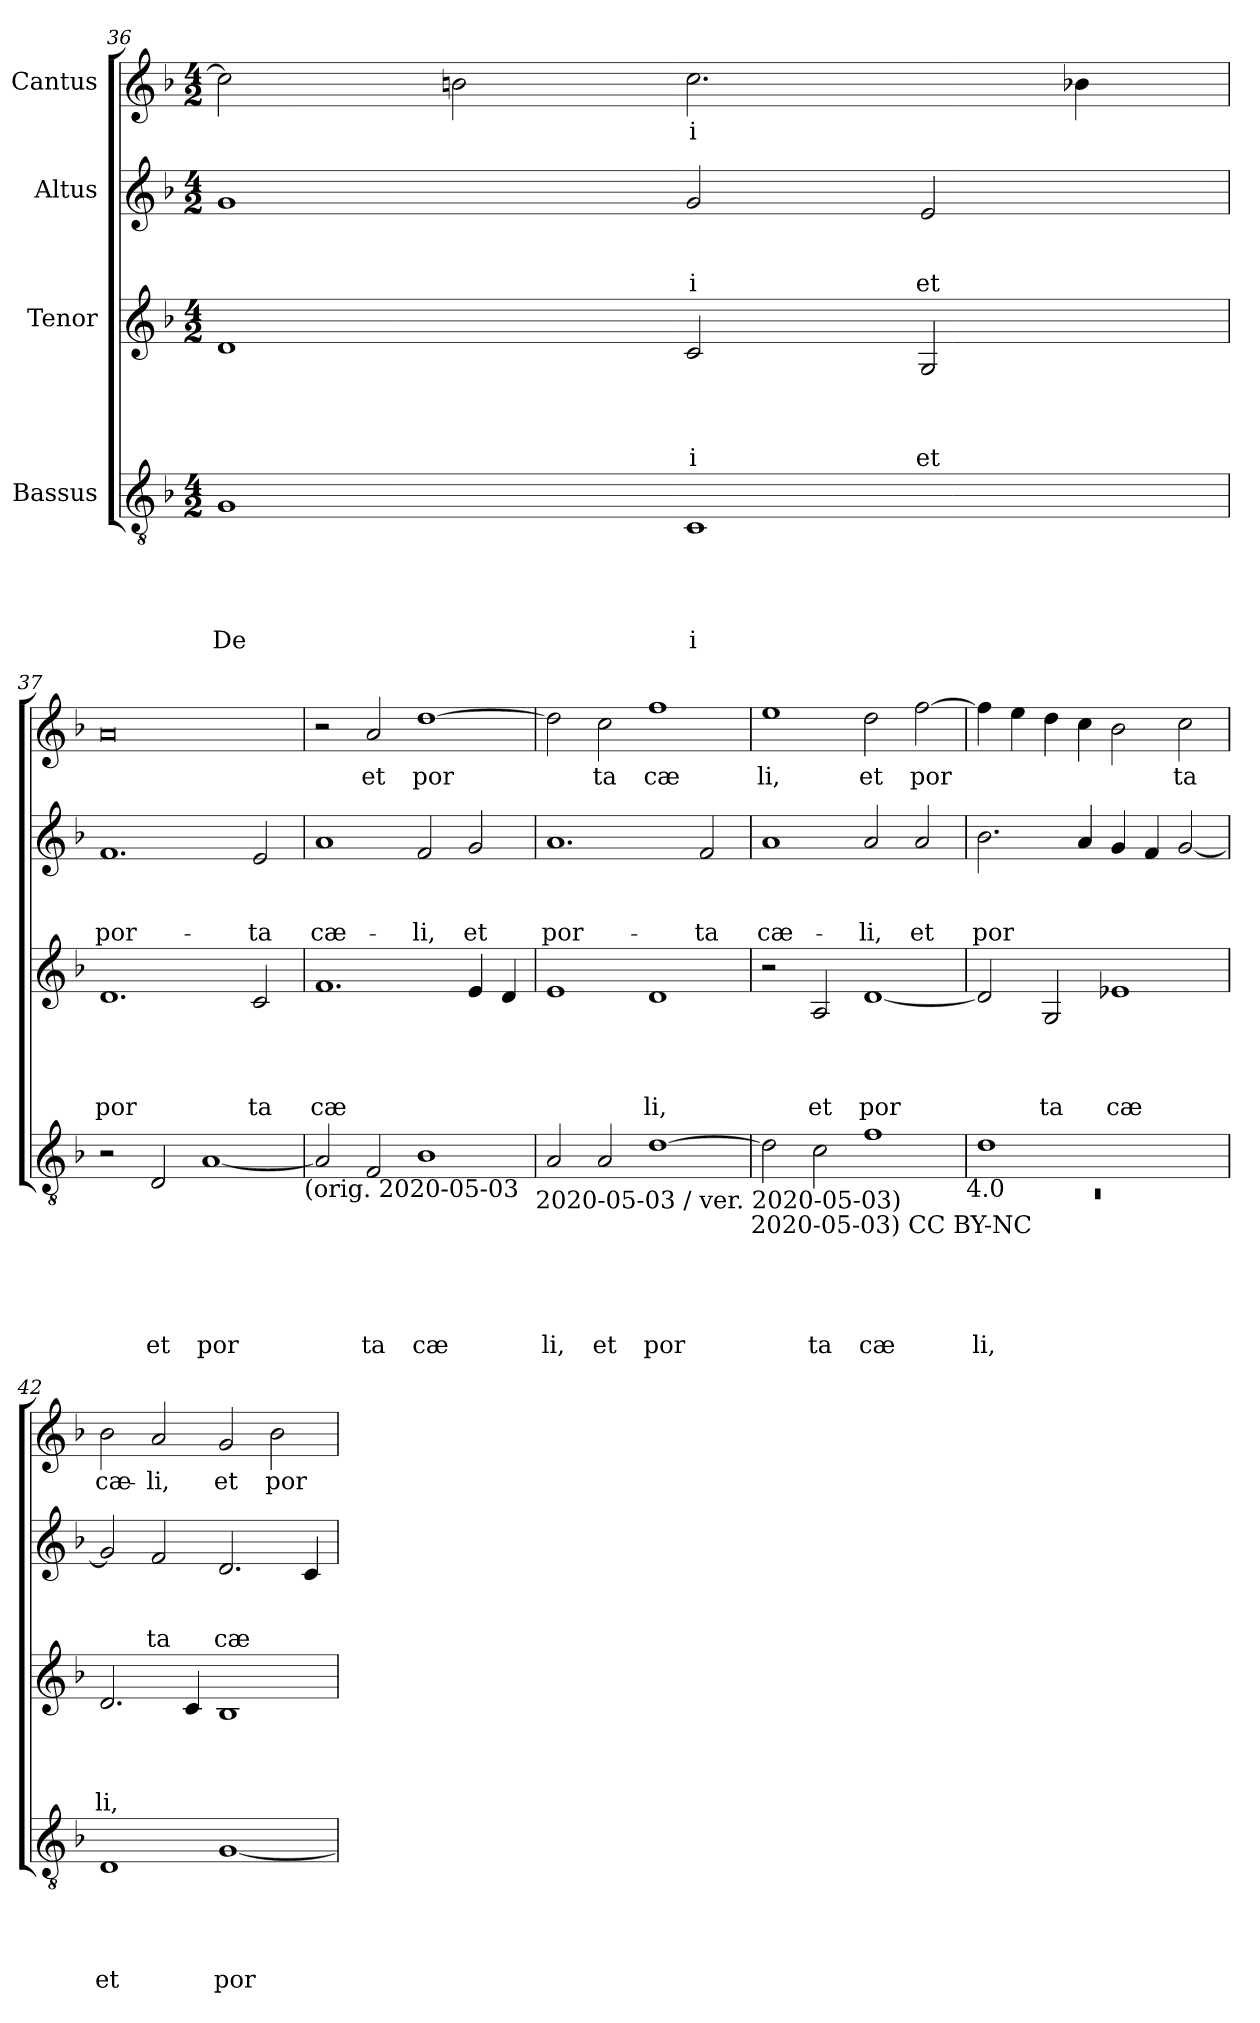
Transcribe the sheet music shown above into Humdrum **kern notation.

**kern	**text	**text	**text	**text	**text	**kern	**text	**text	**text	**text	**kern	**text	**text	**text	**kern	**text
*part4	*part4	*part4	*part4	*part4	*part4	*part3	*part3	*part3	*part3	*part3	*part2	*part2	*part2	*part2	*part1	*part1
*staff4	*staff4	*staff4	*staff4	*staff4	*staff4	*staff3	*staff3	*staff3	*staff3	*staff3	*staff2	*staff2	*staff2	*staff2	*staff1	*staff1
*I"Bassus	*	*	*	*	*	*I"Tenor	*	*	*	*	*I"Altus	*	*	*	*I"Cantus	*
*clefGv2	*	*	*	*	*	*clefG2	*	*	*	*	*clefG2	*	*	*	*clefG2	*
*k[b-]	*	*	*	*	*	*k[b-]	*	*	*	*	*k[b-]	*	*	*	*k[b-]	*
*F:	*	*	*	*	*	*F:	*	*	*	*	*F:	*	*	*	*F:	*
*M4/2	*	*	*	*	*	*M4/2	*	*	*	*	*M4/2	*	*	*	*M4/2	*
=36	=36	=36	=36	=36	=36	=36	=36	=36	=36	=36	=36	=36	=36	=36	=36	=36
!	!	!	!	!	!LO:LY:b	!	!	!	!	!	!	!	!	!	!	!
1G	.	.	.	.	De	1d	.	.	.	.	1g	.	.	.	2cc\]	.
.	.	.	.	.	.	.	.	.	.	.	.	.	.	.	2b\	.
!	!	!	!	!	!LO:LY:b	!	!	!	!	!LO:LY:b	!	!	!	!LO:LY:b	!	!LO:LY:b:rj
1C	.	.	.	.	i	2c/	.	.	.	i	2g/	.	.	-i	2.cc\	i
!	!	!	!	!	!	!	!	!	!	!LO:LY:b	!	!	!	!LO:LY:b	!	!
.	.	.	.	.	.	2G/	.	.	.	et	2e/	.	.	et	.	.
.	.	.	.	.	.	.	.	.	.	.	.	.	.	.	4b-X\	.
=37	=37	=37	=37	=37	=37	=37	=37	=37	=37	=37	=37	=37	=37	=37	=37	=37
!	!	!	!	!	!	!	!	!	!	!LO:LY:b	!	!	!	!LO:LY:b	!	!
2r	.	.	.	.	.	1.d	.	.	.	por	1.f	.	.	por-	0a	.
!	!	!	!	!	!LO:LY:b	!	!	!	!	!	!	!	!	!	!	!
2D/	.	.	.	.	et	.	.	.	.	.	.	.	.	.	.	.
!	!	!	!	!	!LO:LY:b	!	!	!	!	!	!	!	!	!	!	!
[<1A	.	.	.	.	por	.	.	.	.	.	.	.	.	.	.	.
!	!	!	!	!	!	!	!	!	!	!LO:LY:b	!	!	!	!LO:LY:b	!	!
.	.	.	.	.	.	2c/	.	.	.	ta	2e/	.	.	-ta	.	.
!LO:TX:b:t=(orig. 2020-05-03	!	!	!	!	!	!	!	!	!	!	!	!	!	!	!	!
=38	=38	=38	=38	=38	=38	=38	=38	=38	=38	=38	=38	=38	=38	=38	=38	=38
!	!	!	!	!	!	!	!	!	!	!LO:LY:b	!	!	!	!LO:LY:b	!	!
2A/]	.	.	.	.	.	1.f	.	.	.	cæ	1a	.	.	cæ-	2r	.
!	!	!	!	!	!LO:LY:b	!	!	!	!	!	!	!	!	!	!	!LO:LY:b
2F/	.	.	.	.	ta	.	.	.	.	.	.	.	.	.	2a/	et
!	!	!	!	!	!LO:LY:b	!	!	!	!	!	!	!	!	!LO:LY:b	!	!LO:LY:b
1B-	.	.	.	.	cæ	.	.	.	.	.	2f/	.	.	-li,	[>1dd	por
!	!	!	!	!	!	!	!	!	!	!	!	!	!	!LO:LY:b	!	!
.	.	.	.	.	.	4e/	.	.	.	.	2g/	.	.	et	.	.
.	.	.	.	.	.	4d/	.	.	.	.	.	.	.	.	.	.
!LO:TX:b:t=2020-05-03 / ver. 2020-05-03)	!	!	!	!	!	!	!	!	!	!	!	!	!	!	!	!
=39	=39	=39	=39	=39	=39	=39	=39	=39	=39	=39	=39	=39	=39	=39	=39	=39
!	!	!	!	!	!LO:LY:b	!	!	!	!	!	!	!	!	!LO:LY:b	!	!
2A/	.	.	.	.	li,	1e	.	.	.	.	1.a	.	.	por-	2dd\]	.
!	!	!	!	!	!LO:LY:b	!	!	!	!	!	!	!	!	!	!	!LO:LY:b
2A/	.	.	.	.	et	.	.	.	.	.	.	.	.	.	2cc\	ta
!	!	!	!	!	!LO:LY:b	!	!	!	!	!LO:LY:b	!	!	!	!	!	!LO:LY:b
[>1d	.	.	.	.	por	1d	.	.	.	li,	.	.	.	.	1ff	cæ
!	!	!	!	!	!	!	!	!	!	!	!	!	!	!LO:LY:b	!	!
.	.	.	.	.	.	.	.	.	.	.	2f/	.	.	-ta	.	.
!LO:TX:b:t=2020-05-03) CC BY-NC	!	!	!	!	!	!	!	!	!	!	!	!	!	!	!	!
=40	=40	=40	=40	=40	=40	=40	=40	=40	=40	=40	=40	=40	=40	=40	=40	=40
!	!	!	!	!	!	!	!	!	!	!	!	!	!	!LO:LY:b	!	!LO:LY:b
2d\]	.	.	.	.	.	2r	.	.	.	.	1a	.	.	cæ-	1ee	li,
!	!	!	!	!	!LO:LY:b	!	!	!	!	!LO:LY:b	!	!	!	!	!	!
2c\	.	.	.	.	ta	2A/	.	.	.	et	.	.	.	.	.	.
!	!	!	!	!	!LO:LY:b	!	!	!	!	!LO:LY:b	!	!	!	!LO:LY:b	!	!LO:LY:b
1f	.	.	.	.	cæ	[>1d	.	.	.	por	2a/	.	.	-li,	2dd\	et
!	!	!	!	!	!	!	!	!	!	!	!	!	!	!LO:LY:b	!	!LO:LY:b
.	.	.	.	.	.	.	.	.	.	.	2a/	.	.	et	[>2ff\	por
!LO:TX:b:t=4.0	!	!	!	!	!	!	!	!	!	!	!	!	!	!	!	!
!!LO:PB:g=z
=41	=41	=41	=41	=41	=41	=41	=41	=41	=41	=41	=41	=41	=41	=41	=41	=41
*^	*	*	*	*	*	*	*	*	*	*	*	*	*	*	*	*
!	!LO:N:vis=1	!	!	!	!	!LO:LY:b	!	!	!	!	!	!	!	!	!LO:LY:b	!	!
1d	0rC	.	.	.	.	li,	2d/]	.	.	.	.	2.b-\	.	.	por	4ff\]	.
.	.	.	.	.	.	.	.	.	.	.	.	.	.	.	.	4ee\	.
!	!	!	!	!	!	!	!	!	!	!	!LO:LY:b	!	!	!	!	!	!
.	.	.	.	.	.	.	2G/	.	.	.	ta	.	.	.	.	4dd\	.
.	.	.	.	.	.	.	.	.	.	.	.	4a/	.	.	.	4cc\	.
!	!	!	!	!	!	!	!	!	!	!	!LO:LY:b	!	!	!	!	!	!
1ryy	.	.	.	.	.	.	1e-X	.	.	.	cæ	4g/	.	.	.	2b-\	.
.	.	.	.	.	.	.	.	.	.	.	.	4f/	.	.	.	.	.
!	!	!	!	!	!	!	!	!	!	!	!	!	!	!	!	!	!LO:LY:b
.	.	.	.	.	.	.	.	.	.	.	.	[<2g/	.	.	.	2cc\	ta
*v	*v	*	*	*	*	*	*	*	*	*	*	*	*	*	*	*	*
=42	=42	=42	=42	=42	=42	=42	=42	=42	=42	=42	=42	=42	=42	=42	=42	=42
!	!	!	!	!	!LO:LY:b	!	!	!	!	!LO:LY:b	!	!	!	!	!	!LO:LY:b
1D	.	.	.	.	et	2.d/	.	.	.	li,	2g/]	.	.	.	2b-\	cæ-
!	!	!	!	!	!	!	!	!	!	!	!	!	!	!LO:LY:b	!	!LO:LY:b
.	.	.	.	.	.	.	.	.	.	.	2f/	.	.	ta	2a/	-li,
.	.	.	.	.	.	4c/	.	.	.	.	.	.	.	.	.	.
!	!	!	!	!	!LO:LY:b	!	!	!	!	!	!	!	!	!LO:LY:b	!	!LO:LY:b
[<1G	.	.	.	.	por	1B-	.	.	.	.	2.d/	.	.	cæ	2g/	et
!	!	!	!	!	!	!	!	!	!	!	!	!	!	!	!	!LO:LY:b
.	.	.	.	.	.	.	.	.	.	.	.	.	.	.	2b-\	por-
.	.	.	.	.	.	.	.	.	.	.	4c/	.	.	.	.	.
=	=	=	=	=	=	=	=	=	=	=	=	=	=	=	=	=
*-	*-	*-	*-	*-	*-	*-	*-	*-	*-	*-	*-	*-	*-	*-	*-	*-
